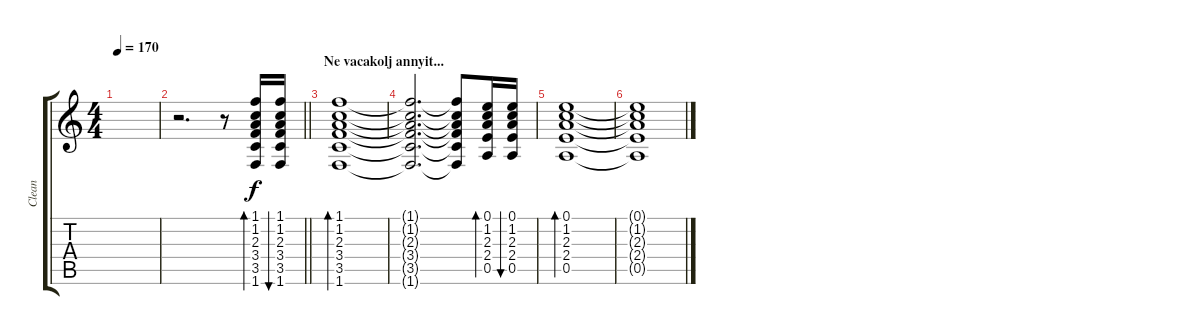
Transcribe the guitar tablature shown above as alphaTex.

\track ("Clean" "Clean") {instrument electricguitarclean}
\staff {score tabs}
\tuning (E4 B3 G3 D3 A2 E2) {hide}
\ts (4 4)
\tempo 170
\clef g2
\ks c
|
\barLineRight lightlight
r.2{d} r.8 (1.1 1.2 2.3 3.4 3.5 1.6).16{bd 60} (1.1 1.2 2.3 3.4 3.5 1.6).16{bu 60} |
\section ("" "Ne vacakolj annyit...")
(1.1 1.2 2.3 3.4 3.5 1.6).1{bd 60} |
(1.1{t} 1.2{t} 2.3{t} 3.4{t} 3.5{t} 1.6{t}).2{d} (1.1{t} 1.2{t} 2.3{t} 3.4{t} 3.5{t} 1.6{t}).8 (0.1 1.2 2.3 2.4 0.5).16{bd 60} (0.1 1.2 2.3 2.4 0.5).16{bu 60} |
(0.1 1.2 2.3 2.4 0.5).1{bd 60} |
(0.1{t} 1.2{t} 2.3{t} 2.4{t} 0.5{t}).1
